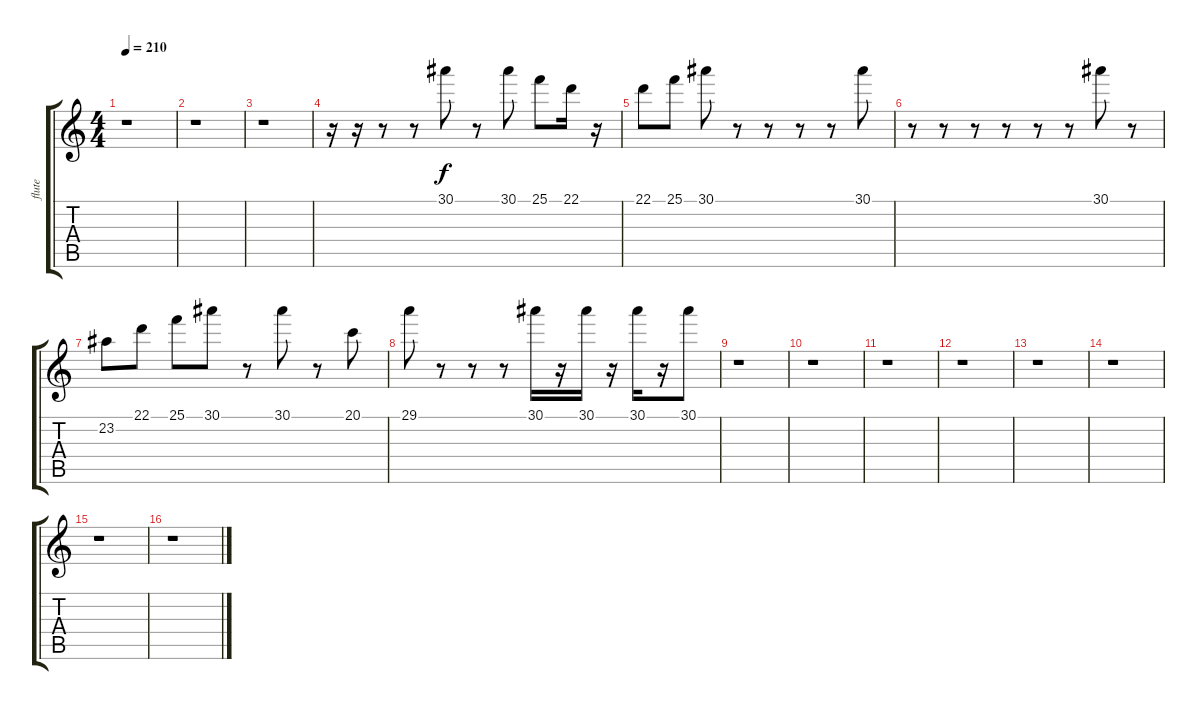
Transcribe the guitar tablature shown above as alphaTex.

\track ("flute               " "flute     ") {instrument piccolo}
\staff {score tabs}
\tuning (E4 B3 G3 D3 A2 E2) {hide}
\ts (4 4)
\tempo 210
\clef g2
\ks c
r.1{dy f instrument piccolo} |
r.1 |
r.1 |
r.16 r.16 r.8 r.8 30.1.8 r.8 30.1.8 25.1.8 22.1.16 r.16 |
22.1.8 25.1.8 30.1.8 r.8 r.8 r.8 r.8 30.1.8 |
r.8 r.8 r.8 r.8 r.8 r.8 30.1.8 r.8 |
23.2.8 22.1.8 25.1.8 30.1.8 r.8 30.1.8 r.8 20.1.8 |
29.1.8 r.8 r.8 r.8 30.1.16 r.16 30.1.16 r.16 30.1.16 r.16 30.1.8 |
r.1 |
r.1 |
r.1 |
r.1 |
r.1 |
r.1 |
r.1 |
r.1
